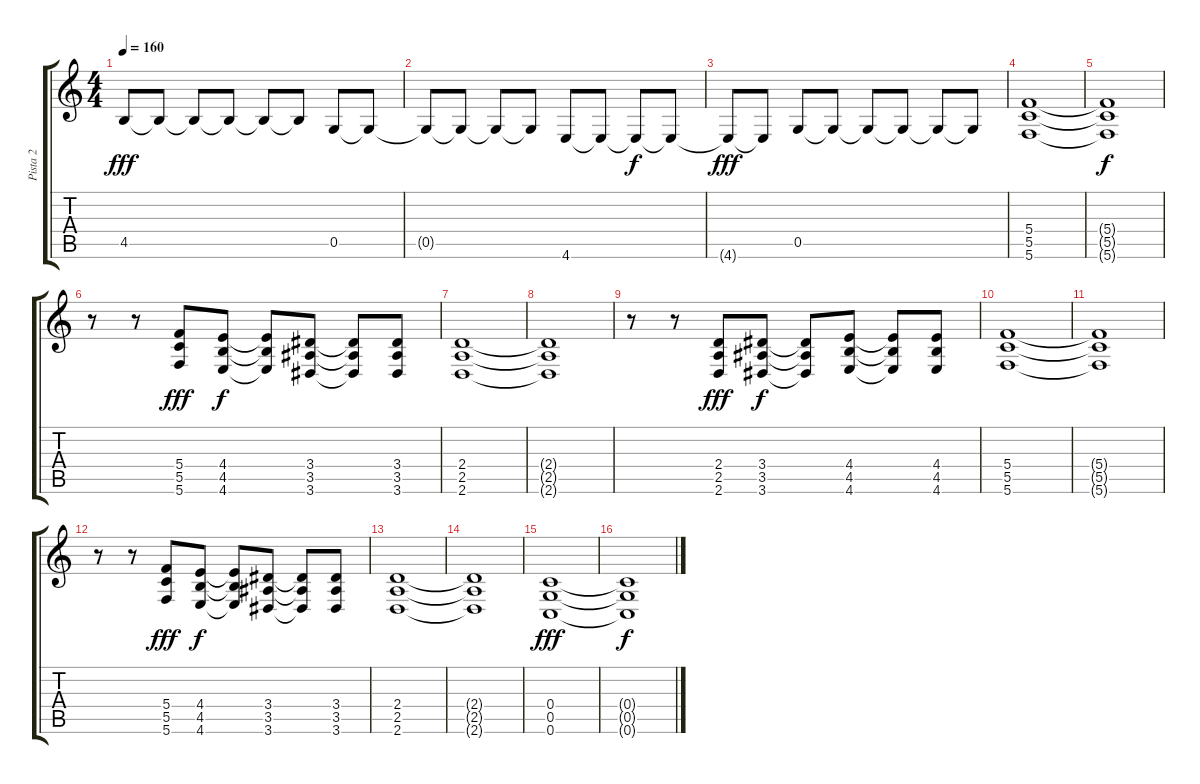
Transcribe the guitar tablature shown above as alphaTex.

\track ("Pista 2" "Pista 2") {instrument overdrivenguitar}
\staff {score tabs}
\tuning (E4 C4 G3 C3 G2 C2) {hide}
\ts (4 4)
\tempo 160
\clef g2
\ks c
4.5.8{dy fff} 4.5{t}.8 4.5{t}.8 4.5{t}.8 4.5{t}.8 4.5{t}.8 0.5.8 0.5{t}.8 |
0.5{t}.8 0.5{t}.8 0.5{t}.8 0.5{t}.8 4.6.8 4.6{t}.8 4.6{t}.8{dy f} 4.6{t}.8 |
4.6{t}.8{dy fff} 4.6{t}.8 0.5.8 0.5{t}.8 0.5{t}.8 0.5{t}.8 0.5{t}.8 0.5{t}.8 |
(5.4 5.5 5.6).1 |
(5.4{t} 5.5{t} 5.6{t}).1{dy f} |
r.8 r.8 (5.4 5.5 5.6).8{dy fff} (4.4 4.5 4.6).8{dy f} (4.4{t} 4.5{t} 4.6{t}).8 (3.4 3.5 3.6).8 (3.4{t} 3.5{t} 3.6{t}).8 (3.4 3.5 3.6).8 |
(2.4 2.5 2.6).1 |
(2.4{t} 2.5{t} 2.6{t}).1 |
r.8 r.8 (2.4 2.5 2.6).8{dy fff} (3.4 3.5 3.6).8{dy f} (3.4{t} 3.5{t} 3.6{t}).8 (4.4 4.5 4.6).8 (4.4{t} 4.5{t} 4.6{t}).8 (4.4 4.5 4.6).8 |
(5.4 5.5 5.6).1 |
(5.4{t} 5.5{t} 5.6{t}).1 |
r.8 r.8 (5.4 5.5 5.6).8{dy fff} (4.4 4.5 4.6).8{dy f} (4.4{t} 4.5{t} 4.6{t}).8 (3.4 3.5 3.6).8 (3.4{t} 3.5{t} 3.6{t}).8 (3.4 3.5 3.6).8 |
(2.4 2.5 2.6).1 |
(2.4{t} 2.5{t} 2.6{t}).1 |
(0.4 0.5 0.6).1{dy fff} |
(0.4{t} 0.5{t} 0.6{t}).1{dy f}
